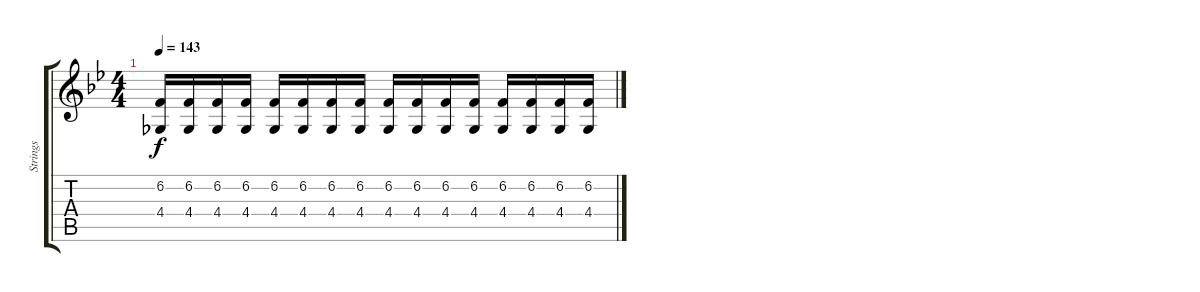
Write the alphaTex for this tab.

\track ("Strings" "Strings") {instrument stringensemble2}
\staff {score tabs}
\tuning (E4 B3 G3 D3 A2 E2) {hide}
\ts (4 4)
\tempo 143
\clef g2
\ks gminor
(6.2 4.4).16{dy f} (6.2 4.4).16 (6.2 4.4).16 (6.2 4.4).16 (6.2 4.4).16 (6.2 4.4).16 (6.2 4.4).16 (6.2 4.4).16 (6.2 4.4).16 (6.2 4.4).16 (6.2 4.4).16 (6.2 4.4).16 (6.2 4.4).16 (6.2 4.4).16 (6.2 4.4).16 (6.2 4.4).16
